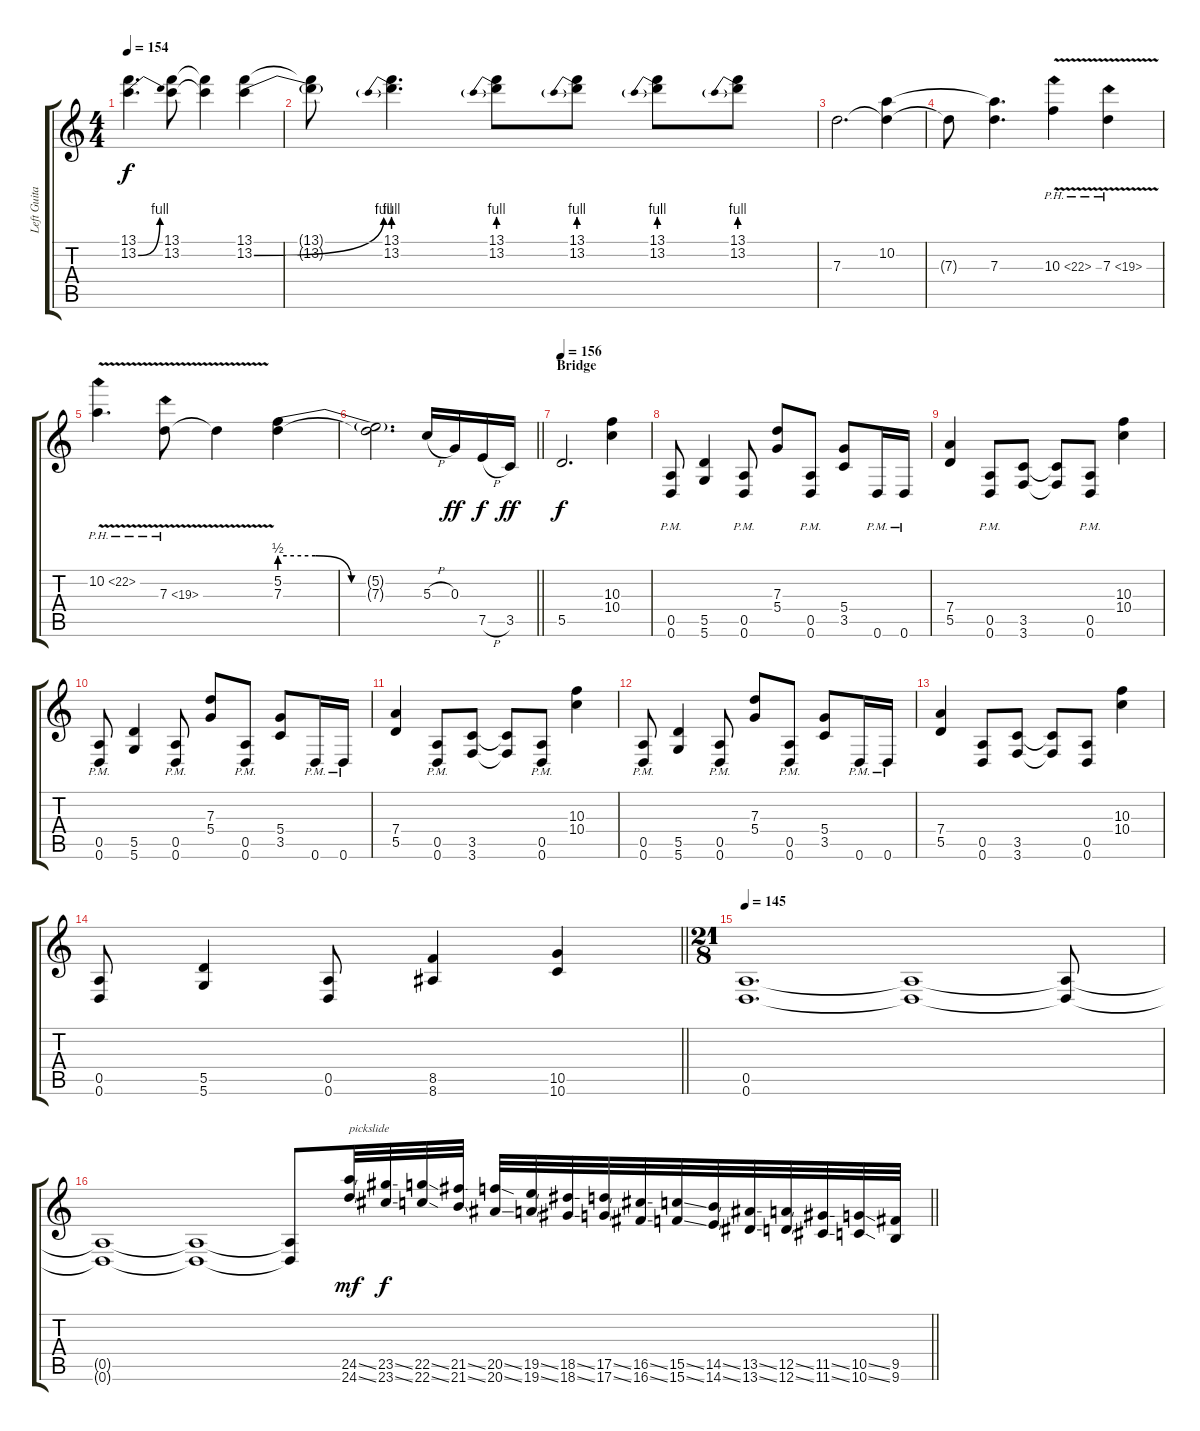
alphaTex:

\track ("Left Guitar" "Left Guita") {instrument distortionguitar}
\staff {score tabs}
\tuning (E4 B3 G3 D3 A2 D2) {hide}
\ts (4 4)
\tempo 154
\clef g2
\ks c
(13.1 13.2{be (bend 0 0 60 4)}).4{d dy f} (13.1 13.2).8 (13.1{t} 13.2{t}).4 (13.1 13.2{be (bend 0 0 60 4)}).4 |
(13.1{t} 13.2{t}).8 (13.1 13.2{be (prebend 0 4 60 4)}).4{d} (13.1 13.2{be (prebend 0 4 60 4)}).8 (13.1 13.2{be (prebend 0 4 60 4)}).8 (13.1 13.2{be (prebend 0 4 60 4)}).8 (13.1 13.2{be (prebend 0 4 60 4)}).8 |
7.3.2{d} (10.2 7.3{t}).4 |
7.3{t}.8 (10.2{t} 7.3).4{d} 10.3{ph 12 v}.4 7.3{ph 12 v}.4 |
10.2{ph 12 v}.4{d} 7.3{ph 12 v}.8 7.3{t}.4 (5.2{be (custom 0 2 15 2 30 0 60 0)} 7.3).4 |
\barLineRight lightlight
(5.2{t} 7.3{t}).2{d} 5.3{h}.16 0.3.16{dy ff} 7.5{h}.16{dy f} 3.5.16{dy ff} |
\section ("" "Bridge")
\tempo 156
5.5.2{d dy f} (10.3 10.4).4 |
(0.5{pm} 0.6{pm}).8 (5.5 5.6).4 (0.5{pm} 0.6{pm}).8 (7.3 5.4).8 (0.5{pm} 0.6{pm}).8 (5.4 3.5).8 0.6{pm}.16 0.6{pm}.16 |
(7.4 5.5).4 (0.5{pm} 0.6{pm}).8 (3.5 3.6).8 (3.5{t} 3.6{t}).8 (0.5{pm} 0.6{pm}).8 (10.3 10.4).4 |
(0.5{pm} 0.6{pm}).8 (5.5 5.6).4 (0.5{pm} 0.6{pm}).8 (7.3 5.4).8 (0.5{pm} 0.6{pm}).8 (5.4 3.5).8 0.6{pm}.16 0.6{pm}.16 |
(7.4 5.5).4 (0.5{pm} 0.6{pm}).8 (3.5 3.6).8 (3.5{t} 3.6{t}).8 (0.5{pm} 0.6{pm}).8 (10.3 10.4).4 |
(0.5{pm} 0.6{pm}).8 (5.5 5.6).4 (0.5{pm} 0.6{pm}).8 (7.3 5.4).8 (0.5{pm} 0.6{pm}).8 (5.4 3.5).8 0.6{pm}.16 0.6{pm}.16 |
(7.4 5.5).4 (0.5 0.6).8 (3.5 3.6).8 (3.5{t} 3.6{t}).8 (0.5 0.6).8 (10.3 10.4).4 |
\barLineRight lightlight
(0.5 0.6).8 (5.5 5.6).4 (0.5 0.6).8 (8.5 8.6).4 (10.5 10.6).4 |
\ts (21 8)
\section ("" "")
\tempo 145
(0.5 0.6).1{d volume 0} (0.5{t} 0.6{t}).1 (0.5{t} 0.6{t}).8 |
\barLineRight lightlight
(0.5{t} 0.6{t}).1 (0.5{t} 0.6{t}).1 (0.5{t} 0.6{t}).8 (24.5{ss} 24.6{ss}).32{txt "pickslide" dy mf volume 13 instrument guitarharmonics} (23.5{ss} 23.6{ss}).32{dy f} (22.5{ss} 22.6{ss}).32 (21.5{ss} 21.6{ss}).32 (20.5{ss} 20.6{ss}).32 (19.5{ss} 19.6{ss}).32 (18.5{ss} 18.6{ss}).32 (17.5{ss} 17.6{ss}).32 (16.5{ss} 16.6{ss}).32 (15.5{ss} 15.6{ss}).32 (14.5{ss} 14.6{ss}).32 (13.5{ss} 13.6{ss}).32 (12.5{ss} 12.6{ss}).32 (11.5{ss} 11.6{ss}).32 (10.5{ss} 10.6{ss}).32 (9.5 9.6).32
